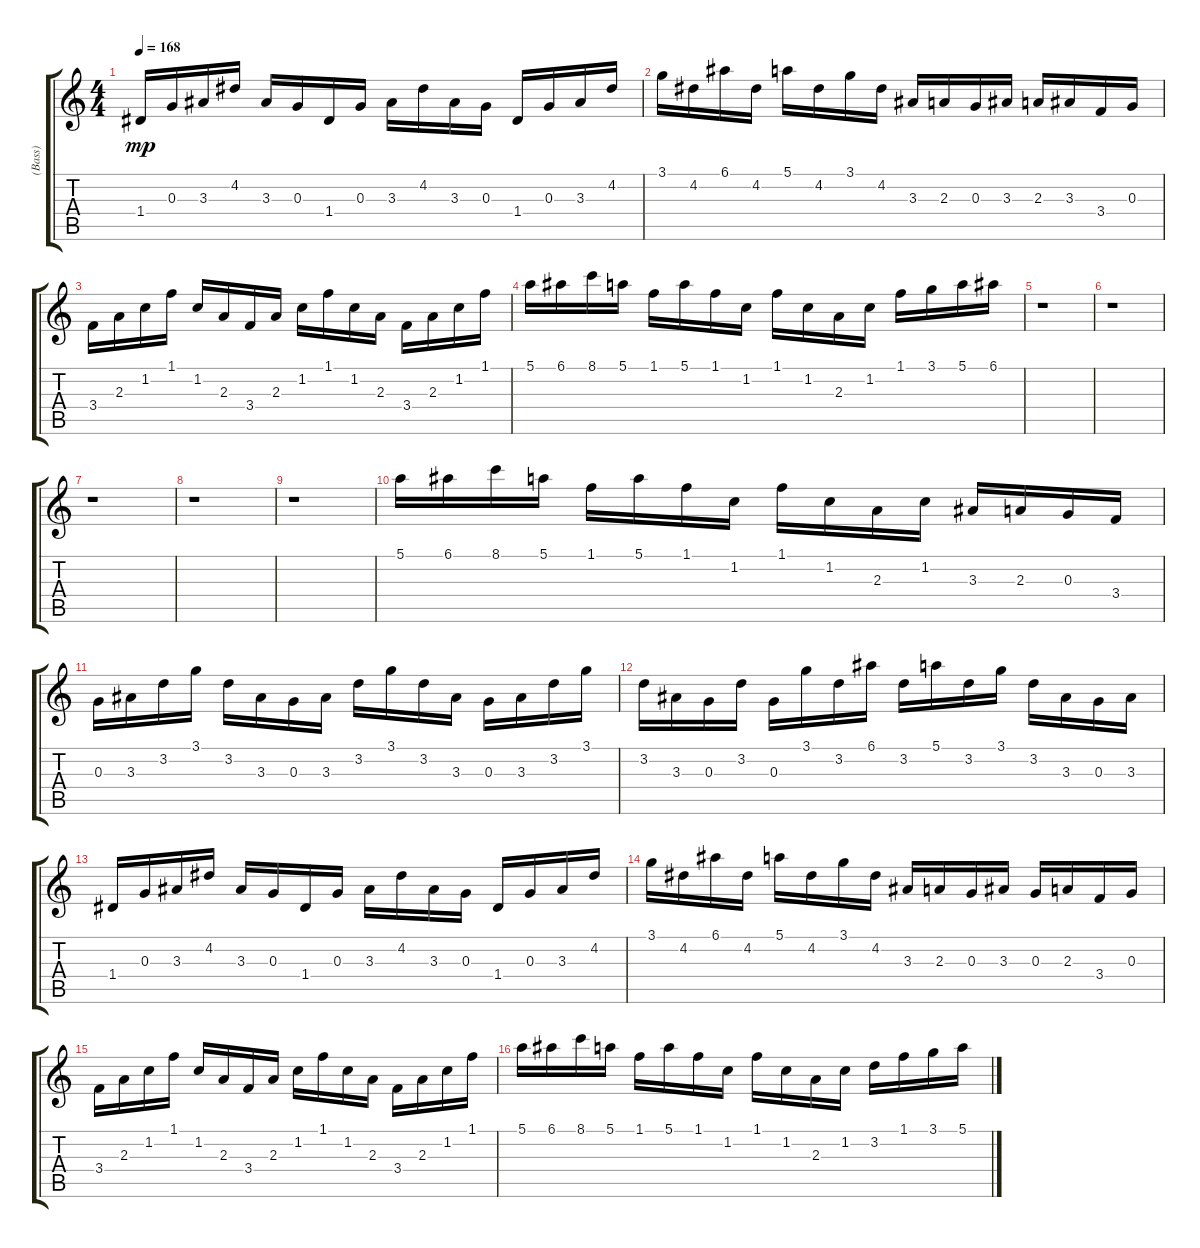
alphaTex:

\track ("(Bass)" "(Bass)") {instrument fretlessbass}
\staff {score tabs}
\tuning (E4 B3 G3 D3 A2 E2) {hide}
\ts (4 4)
\tempo 168
\clef g2
\ks c
1.4.16{dy mp} 0.3.16 3.3.16 4.2.16 3.3.16 0.3.16 1.4.16 0.3.16 3.3.16 4.2.16 3.3.16 0.3.16 1.4.16 0.3.16 3.3.16 4.2.16 |
3.1.16 4.2.16 6.1.16 4.2.16 5.1.16 4.2.16 3.1.16 4.2.16 3.3.16 2.3.16 0.3.16 3.3.16 2.3.16 3.3.16 3.4.16 0.3.16 |
3.4.16 2.3.16 1.2.16 1.1.16 1.2.16 2.3.16 3.4.16 2.3.16 1.2.16 1.1.16 1.2.16 2.3.16 3.4.16 2.3.16 1.2.16 1.1.16 |
5.1.16 6.1.16 8.1.16 5.1.16 1.1.16 5.1.16 1.1.16 1.2.16 1.1.16 1.2.16 2.3.16 1.2.16 1.1.16 3.1.16 5.1.16 6.1.16 |
r.1 |
r.1 |
r.1 |
r.1 |
r.1 |
5.1.16 6.1.16 8.1.16 5.1.16 1.1.16 5.1.16 1.1.16 1.2.16 1.1.16 1.2.16 2.3.16 1.2.16 3.3.16 2.3.16 0.3.16 3.4.16 |
0.3.16 3.3.16 3.2.16 3.1.16 3.2.16 3.3.16 0.3.16 3.3.16 3.2.16 3.1.16 3.2.16 3.3.16 0.3.16 3.3.16 3.2.16 3.1.16 |
3.2.16 3.3.16 0.3.16 3.2.16 0.3.16 3.1.16 3.2.16 6.1.16 3.2.16 5.1.16 3.2.16 3.1.16 3.2.16 3.3.16 0.3.16 3.3.16 |
1.4.16 0.3.16 3.3.16 4.2.16 3.3.16 0.3.16 1.4.16 0.3.16 3.3.16 4.2.16 3.3.16 0.3.16 1.4.16 0.3.16 3.3.16 4.2.16 |
3.1.16 4.2.16 6.1.16 4.2.16 5.1.16 4.2.16 3.1.16 4.2.16 3.3.16 2.3.16 0.3.16 3.3.16 0.3.16 2.3.16 3.4.16 0.3.16 |
3.4.16 2.3.16 1.2.16 1.1.16 1.2.16 2.3.16 3.4.16 2.3.16 1.2.16 1.1.16 1.2.16 2.3.16 3.4.16 2.3.16 1.2.16 1.1.16 |
5.1.16 6.1.16 8.1.16 5.1.16 1.1.16 5.1.16 1.1.16 1.2.16 1.1.16 1.2.16 2.3.16 1.2.16 3.2.16 1.1.16 3.1.16 5.1.16
